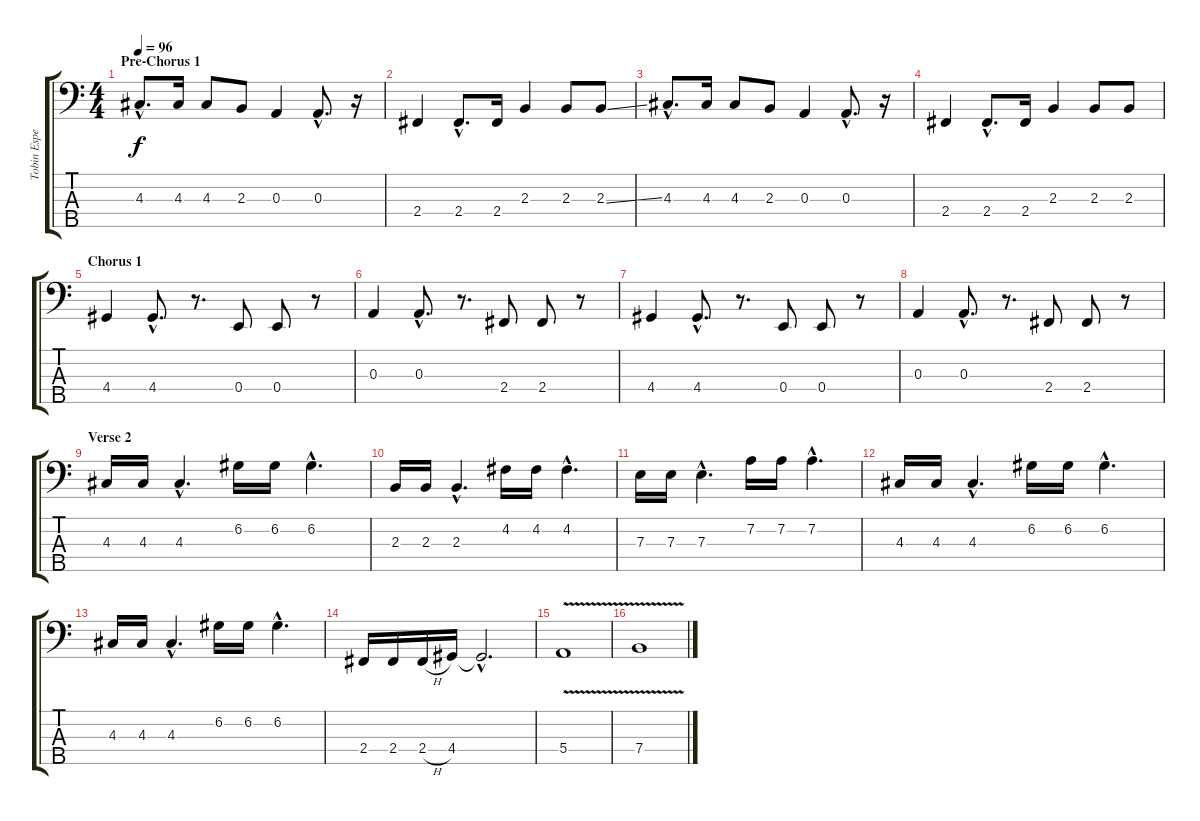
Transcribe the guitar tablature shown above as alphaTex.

\track ("Tobin Esperance - Bass" "Tobin Espe") {instrument electricbassfinger}
\staff {score tabs}
\tuning (G2 D2 A1 E1 B0) {hide}
\ts (4 4)
\section ("" "Pre-Chorus 1")
\tempo 96
\clef f4
\ks c
4.3{hac}.8{d dy f} 4.3.16 4.3.8 2.3.8 0.3.4 0.3{hac}.8{d} r.16 |
2.4.4 2.4{hac}.8{d} 2.4.16 2.3.4 2.3.8 2.3{ss}.8 |
4.3{hac}.8{d} 4.3.16 4.3.8 2.3.8 0.3.4 0.3{hac}.8{d} r.16 |
2.4.4 2.4{hac}.8{d} 2.4.16 2.3.4 2.3.8 2.3.8 |
\section ("" "Chorus 1")
4.4.4 4.4{hac}.8{d} r.8{d} 0.4.8 0.4.8 r.8 |
0.3.4 0.3{hac}.8{d} r.8{d} 2.4.8 2.4.8 r.8 |
4.4.4 4.4{hac}.8{d} r.8{d} 0.4.8 0.4.8 r.8 |
0.3.4 0.3{hac}.8{d} r.8{d} 2.4.8 2.4.8 r.8 |
\section ("" "Verse 2")
4.3.16 4.3.16 4.3{hac}.4{d} 6.2.16 6.2.16 6.2{hac}.4{d} |
2.3.16 2.3.16 2.3{hac}.4{d} 4.2.16 4.2.16 4.2{hac}.4{d} |
7.3.16 7.3.16 7.3{hac}.4{d} 7.2.16 7.2.16 7.2{hac}.4{d} |
4.3.16 4.3.16 4.3{hac}.4{d} 6.2.16 6.2.16 6.2{hac}.4{d} |
4.3.16 4.3.16 4.3{hac}.4{d} 6.2.16 6.2.16 6.2{hac}.4{d} |
2.4.16 2.4.16 2.4{h}.16 4.4.16 4.4{hac t}.2{d} |
5.4{v}.1 |
7.4{v}.1
